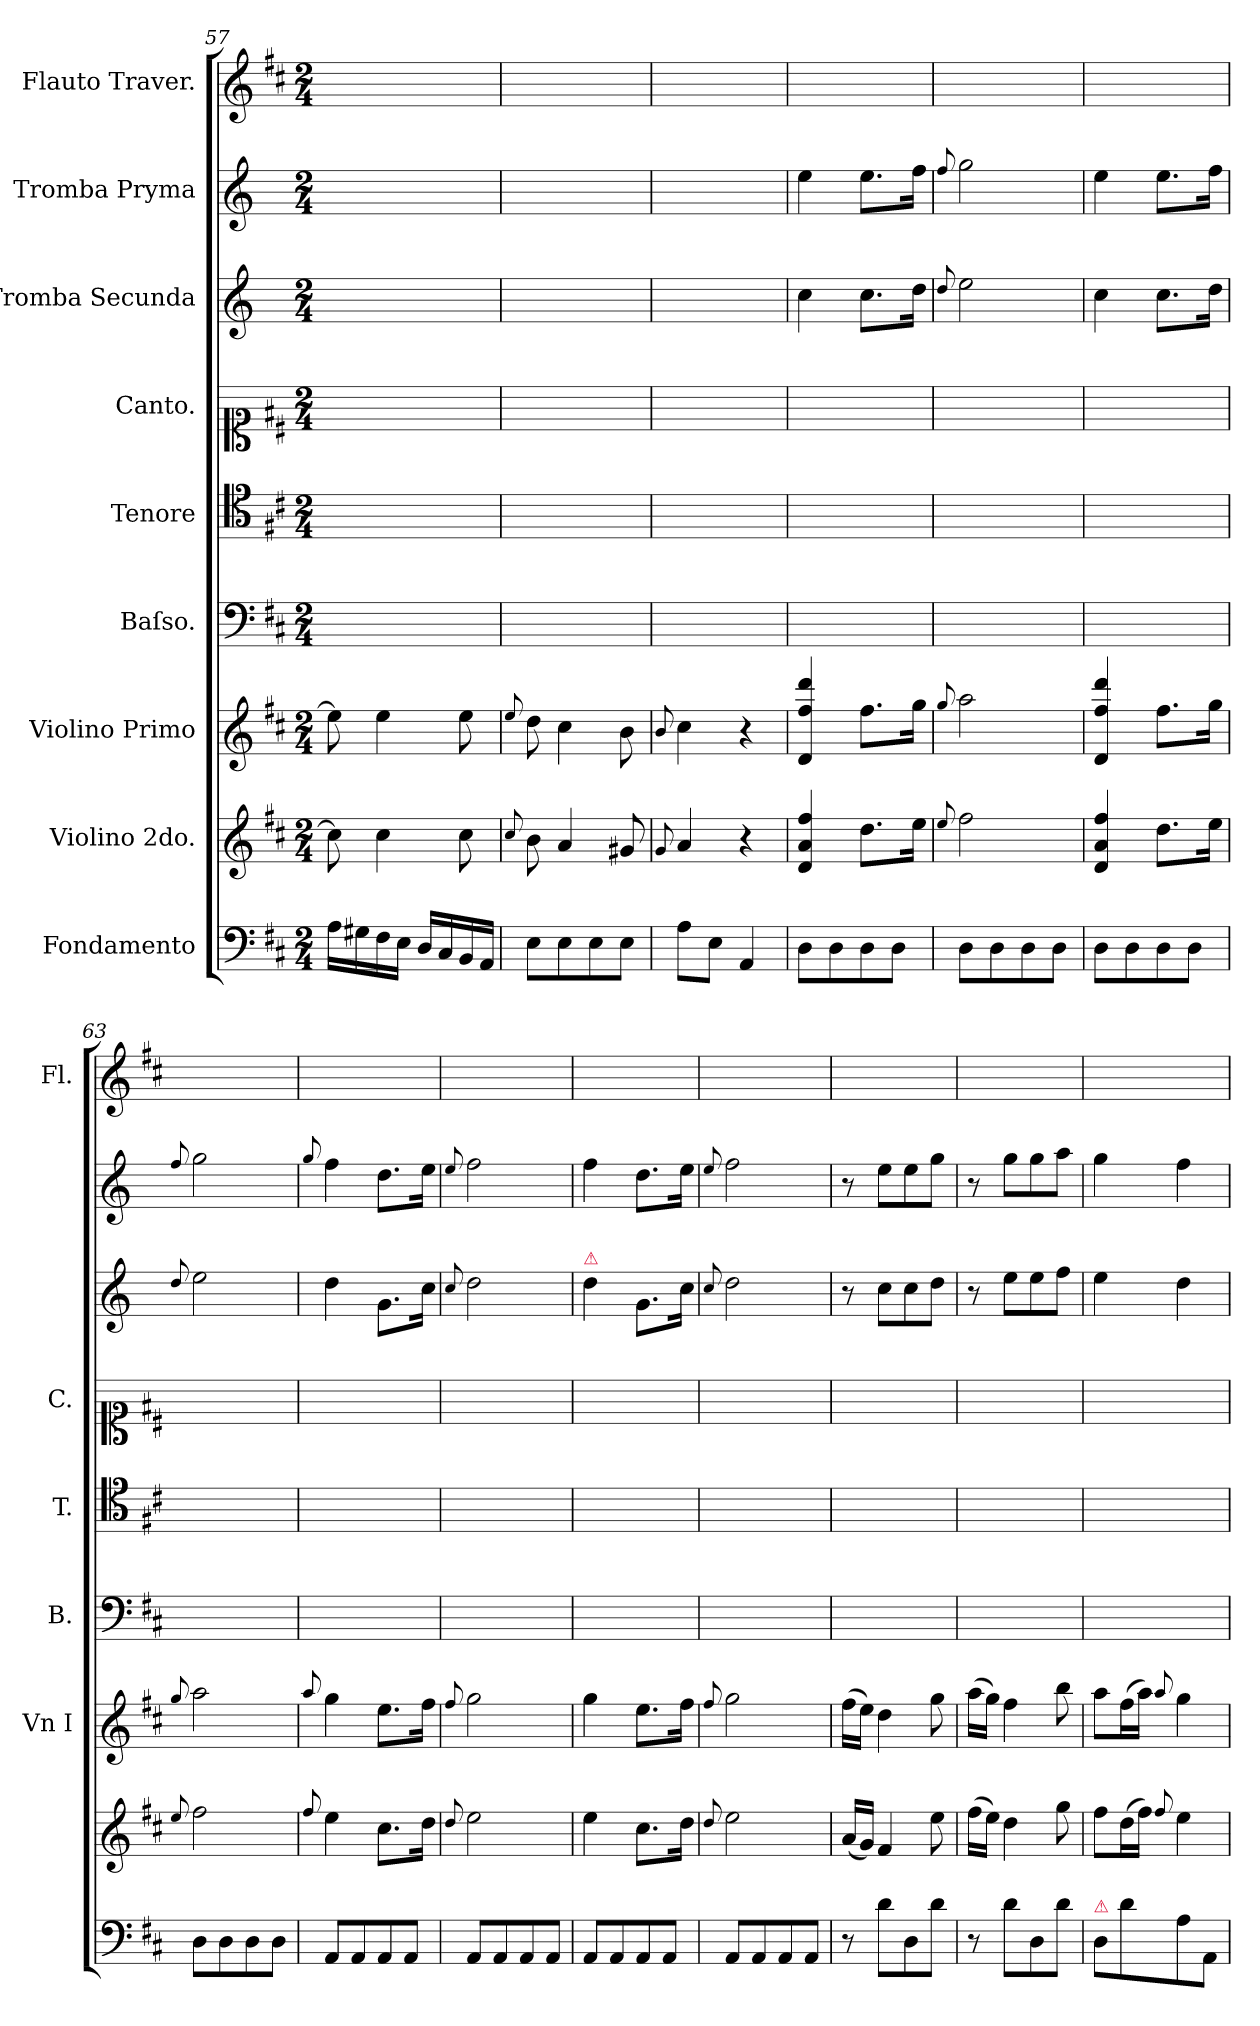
**kern	**dynam	**kern	**dynam	**kern	**kern	**kern	**kern	**kern	**kern	**kern
*part9	*part9	*part8	*part8	*part7	*part6	*part5	*part4	*part3	*part2	*part1
*staff9	*staff9	*staff8	*staff8	*staff7	*staff6	*staff5	*staff4	*staff3	*staff2	*staff1
*I"Fondamento	*	*I"Violino 2do.	*	*I"Violino Primo	*I"Baſso.	*I"Tenore	*I"Canto.	*I"Tromba Secunda	*I"Tromba Pryma	*I"Flauto Traver.
*	*	*	*	*I'Vn I	*I'B.	*I'T.	*I'C.	*	*	*I'Fl.
*clefF4	*	*clefG2	*	*clefG2	*clefF4	*clefC4	*clefC1	*clefG2	*clefG2	*clefG2
*	*	*	*	*	*	*	*	*ITrd-1c-2	*ITrd-1c-2	*
*k[f#c#]	*	*k[f#c#]	*	*k[f#c#]	*k[f#c#]	*k[f#c#]	*k[f#c#]	*k[f#c#]	*k[f#c#]	*k[f#c#]
*M2/4	*	*M2/4	*	*M2/4	*M2/4	*M2/4	*M2/4	*M2/4	*M2/4	*M2/4
=57	=57	=57	=57	=57	=57	=57	=57	=57	=57	=57
16A\LL	.	8cc#\]	.	8ee\]	2ryy	2ryy	2ryy	2ryy	2ryy	2ryy
16G#X\	.	.	.	.	.	.	.	.	.	.
16F#\	.	4cc#\	.	4ee\	.	.	.	.	.	.
16E\JJ	.	.	.	.	.	.	.	.	.	.
16D/LL	.	.	.	.	.	.	.	.	.	.
16C#/	.	.	.	.	.	.	.	.	.	.
16BB/	.	8cc#\	.	8ee\	.	.	.	.	.	.
16AA/JJ	.	.	.	.	.	.	.	.	.	.
=58	=58	=58	=58	=58	=58	=58	=58	=58	=58	=58
.	.	8qqcc#/	.	8qqee/	.	.	.	.	.	.
8E\L	.	8b\	.	8dd\	2ryy	2ryy	2ryy	2ryy	2ryy	2ryy
8E\	.	4a/	.	4cc#\	.	.	.	.	.	.
8E\	.	.	.	.	.	.	.	.	.	.
8E\J	.	8g#X/	.	8b\	.	.	.	.	.	.
=59	=59	=59	=59	=59	=59	=59	=59	=59	=59	=59
.	.	8qqg/	.	8qqb/	.	.	.	.	.	.
8A\L	.	4a/	.	4cc#\	2ryy	2ryy	2ryy	2ryy	2ryy	2ryy
8E\J	.	.	.	.	.	.	.	.	.	.
4AA/	.	4r	.	4r	.	.	.	.	.	.
=60	=60	=60	=60	=60	=60	=60	=60	=60	=60	=60
!	!LO:DY:a:rj	!	!LO:DY:a:rj	!	!	!	!	!	!	!
8D\L	f&colon;	4d/ 4a/ 4ff#/	for	4d/ 4ff#/ 4ddd/	2ryy	2ryy	2ryy	4dd\	4ff#\	2ryy
8D\	.	.	.	.	.	.	.	.	.	.
8D\	.	8.dd\L	.	8.ff#\L	.	.	.	8.dd\L	8.ff#\L	.
8D\J	.	.	.	.	.	.	.	.	.	.
.	.	16ee\Jk	.	16gg\Jk	.	.	.	16ee\Jk	16gg\Jk	.
=61	=61	=61	=61	=61	=61	=61	=61	=61	=61	=61
.	.	8qqee/	.	8qqgg/	.	.	.	8qqee/	8qqgg/	.
8D\L	.	2ff#\	.	2aa\	2ryy	2ryy	2ryy	2ff#\	2aa\	2ryy
8D\	.	.	.	.	.	.	.	.	.	.
8D\	.	.	.	.	.	.	.	.	.	.
8D\J	.	.	.	.	.	.	.	.	.	.
=62	=62	=62	=62	=62	=62	=62	=62	=62	=62	=62
8D\L	.	4d/ 4a/ 4ff#/	.	4d/ 4ff#/ 4ddd/	2ryy	2ryy	2ryy	4dd\	4ff#\	2ryy
8D\	.	.	.	.	.	.	.	.	.	.
8D\	.	8.dd\L	.	8.ff#\L	.	.	.	8.dd\L	8.ff#\L	.
8D\J	.	.	.	.	.	.	.	.	.	.
.	.	16ee\Jk	.	16gg\Jk	.	.	.	16ee\Jk	16gg\Jk	.
=63	=63	=63	=63	=63	=63	=63	=63	=63	=63	=63
.	.	8qqee/	.	8qqgg/	.	.	.	8qqee/	8qqgg/	.
8D\L	.	2ff#\	.	2aa\	2ryy	2ryy	2ryy	2ff#\	2aa\	2ryy
8D\	.	.	.	.	.	.	.	.	.	.
8D\	.	.	.	.	.	.	.	.	.	.
8D\J	.	.	.	.	.	.	.	.	.	.
=64	=64	=64	=64	=64	=64	=64	=64	=64	=64	=64
.	.	8qqff#/	.	8qqaa/	.	.	.	.	8qqaa/	.
8AA/L	.	4ee\	.	4gg\	2ryy	2ryy	2ryy	4ee\	4gg\	2ryy
8AA/	.	.	.	.	.	.	.	.	.	.
8AA/	.	8.cc#\L	.	8.ee\L	.	.	.	8.a\L	8.ee\L	.
8AA/J	.	.	.	.	.	.	.	.	.	.
.	.	16dd\Jk	.	16ff#\Jk	.	.	.	16dd\Jk	16ff#\Jk	.
=65	=65	=65	=65	=65	=65	=65	=65	=65	=65	=65
.	.	8qqdd/	.	8qqff#/	.	.	.	8qqdd/	8qqff#/	.
8AA/L	.	2ee\	.	2gg\	2ryy	2ryy	2ryy	2ee\	2gg\	2ryy
8AA/	.	.	.	.	.	.	.	.	.	.
8AA/	.	.	.	.	.	.	.	.	.	.
8AA/J	.	.	.	.	.	.	.	.	.	.
=66	=66	=66	=66	=66	=66	=66	=66	=66	=66	=66
!	!	!	!	!	!	!	!	!LO:TX:a:color=crimson:t=⚠	!	!
8AA/L	.	4ee\	.	4gg\	2ryy	2ryy	2ryy	4ee\	4gg\	2ryy
8AA/	.	.	.	.	.	.	.	.	.	.
8AA/	.	8.cc#\L	.	8.ee\L	.	.	.	8.a\L	8.ee\L	.
8AA/J	.	.	.	.	.	.	.	.	.	.
.	.	16dd\Jk	.	16ff#\Jk	.	.	.	16dd\Jk	16ff#\Jk	.
=67	=67	=67	=67	=67	=67	=67	=67	=67	=67	=67
.	.	8qqdd/	.	8qqff#/	.	.	.	8qqdd/	8qqff#/	.
8AA/L	.	2ee\	.	2gg\	2ryy	2ryy	2ryy	2ee\	2gg\	2ryy
8AA/	.	.	.	.	.	.	.	.	.	.
8AA/	.	.	.	.	.	.	.	.	.	.
8AA/J	.	.	.	.	.	.	.	.	.	.
=68	=68	=68	=68	=68	=68	=68	=68	=68	=68	=68
8r	.	(<16a/LL	.	(>16ff#\LL	2ryy	2ryy	2ryy	8r	8r	2ryy
.	.	16g/JJ)	.	16ee\JJ)	.	.	.	.	.	.
8d\L	.	4f#/	.	4dd\	.	.	.	8dd\L	8ff#\L	.
8D\	.	.	.	.	.	.	.	8dd\	8ff#\	.
8d\J	.	8ee\	.	8gg\	.	.	.	8ee\J	8aa\J	.
=69	=69	=69	=69	=69	=69	=69	=69	=69	=69	=69
8r	.	(>16ff#\LL	.	(>16aa\LL	2ryy	2ryy	2ryy	8r	8r	2ryy
.	.	16ee\JJ)	.	16gg\JJ)	.	.	.	.	.	.
8d\L	.	4dd\	.	4ff#\	.	.	.	8ff#\L	8aa\L	.
8D\	.	.	.	.	.	.	.	8ff#\	8aa\	.
8d\J	.	8gg\	.	8bb\	.	.	.	8gg\J	8bb\J	.
=70	=70	=70	=70	=70	=70	=70	=70	=70	=70	=70
!LO:TX:a:color=crimson:t=⚠	!	!	!	!	!	!	!	!	!	!
8D\L	.	8ff#\L	.	8aa\L	2ryy	2ryy	2ryy	4ff#\	4aa\	2ryy
8d\	.	(>16dd\L	.	(>16ff#\L	.	.	.	.	.	.
.	.	16ff#\JJ)	.	16aa\JJ)	.	.	.	.	.	.
.	.	8qqff#/	.	8qqaa/	.	.	.	.	.	.
8A\	.	4ee\	.	4gg\	.	.	.	4ee\	4gg\	.
8AA/J	.	.	.	.	.	.	.	.	.	.
=	=	=	=	=	=	=	=	=	=	=
*-	*-	*-	*-	*-	*-	*-	*-	*-	*-	*-
